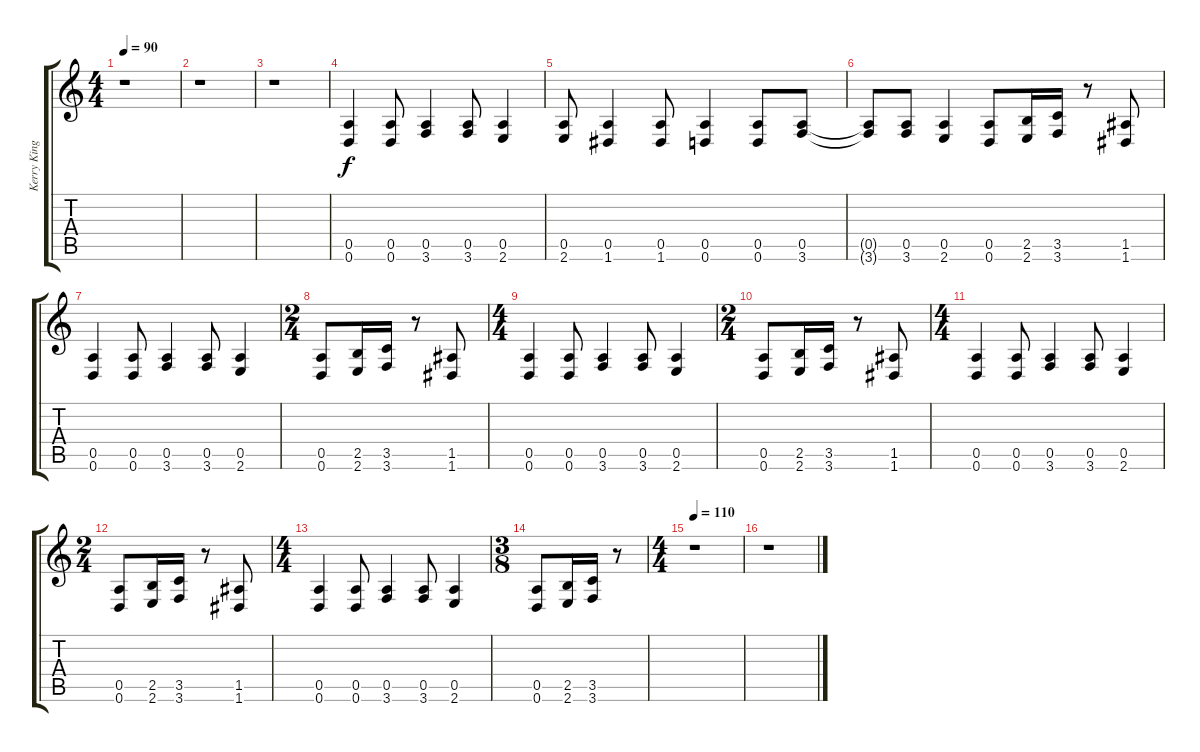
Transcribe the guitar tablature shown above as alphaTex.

\track ("Kerry King" "Kerry King") {instrument distortionguitar}
\staff {score tabs}
\tuning (E4 B3 G3 D3 A2 D2) {hide}
\ts (4 4)
\tempo 90
\clef g2
\ks c
r.1{dy f instrument distortionguitar} |
r.1 |
r.1 |
(0.5 0.6).4 (0.5 0.6).8 (0.5 3.6).4 (0.5 3.6).8 (0.5 2.6).4 |
(0.5 2.6).8 (0.5 1.6).4 (0.5 1.6).8 (0.5 0.6).4 (0.5 0.6).8 (0.5 3.6).8 |
(0.5{t} 3.6{t}).8 (0.5 3.6).8 (0.5 2.6).4 (0.5 0.6).8 (2.5 2.6).16 (3.5 3.6).16 r.8 (1.5 1.6).8 |
(0.5 0.6).4 (0.5 0.6).8 (0.5 3.6).4 (0.5 3.6).8 (0.5 2.6).4 |
\ts (2 4)
(0.5 0.6).8 (2.5 2.6).16 (3.5 3.6).16 r.8 (1.5 1.6).8 |
\ts (4 4)
(0.5 0.6).4 (0.5 0.6).8 (0.5 3.6).4 (0.5 3.6).8 (0.5 2.6).4 |
\ts (2 4)
(0.5 0.6).8 (2.5 2.6).16 (3.5 3.6).16 r.8 (1.5 1.6).8 |
\ts (4 4)
(0.5 0.6).4 (0.5 0.6).8 (0.5 3.6).4 (0.5 3.6).8 (0.5 2.6).4 |
\ts (2 4)
(0.5 0.6).8 (2.5 2.6).16 (3.5 3.6).16 r.8 (1.5 1.6).8 |
\ts (4 4)
(0.5 0.6).4 (0.5 0.6).8 (0.5 3.6).4 (0.5 3.6).8 (0.5 2.6).4 |
\ts (3 8)
(0.5 0.6).8 (2.5 2.6).16 (3.5 3.6).16 r.8 |
\ts (4 4)
\tempo 110
r.1 |
r.1
